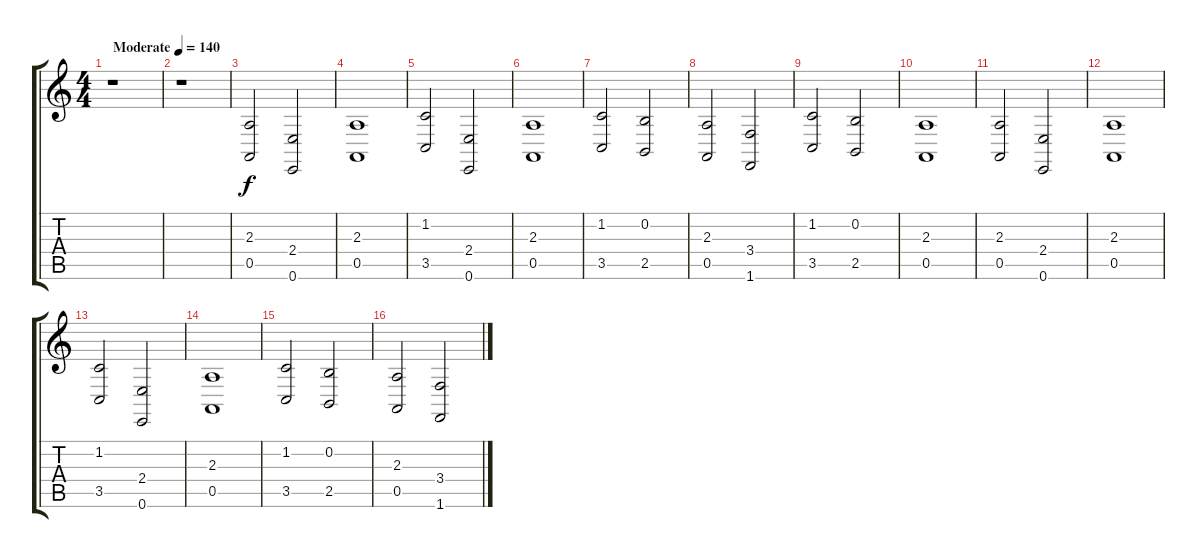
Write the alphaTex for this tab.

\track "" {instrument stringensemble1}
\staff {score tabs}
\tuning (E4 B3 G3 D3 A2 E2) {hide}
\ts (4 4)
\tempo (140 "Moderate")
\clef g2
\ks c
r.1{dy f instrument stringensemble1} |
r.1 |
(2.3 0.5).2 (2.4 0.6).2 |
(2.3 0.5).1 |
(1.2 3.5).2 (2.4 0.6).2 |
(2.3 0.5).1 |
(1.2 3.5).2 (0.2 2.5).2 |
(2.3 0.5).2 (3.4 1.6).2 |
(1.2 3.5).2 (0.2 2.5).2 |
(2.3 0.5).1 |
(2.3 0.5).2 (2.4 0.6).2 |
(2.3 0.5).1 |
(1.2 3.5).2 (2.4 0.6).2 |
(2.3 0.5).1 |
(1.2 3.5).2 (0.2 2.5).2 |
(2.3 0.5).2 (3.4 1.6).2
